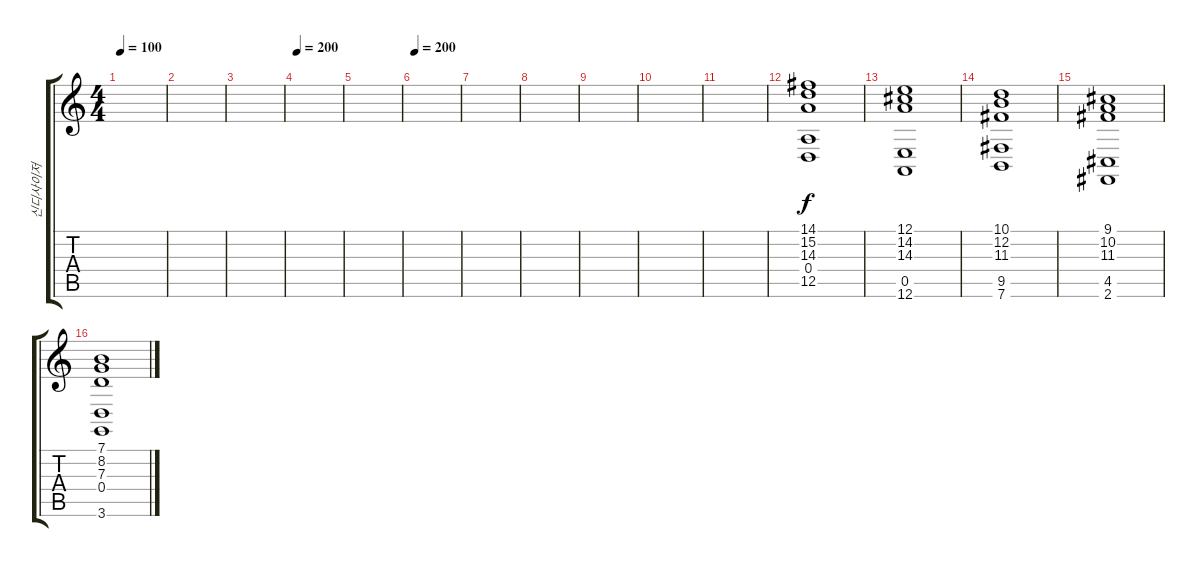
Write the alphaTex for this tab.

\track ("신디사이저" "신디사이저") {instrument stringensemble1}
\staff {score tabs}
\tuning (E4 B3 G3 D3 A2 E2) {hide}
\ts (4 4)
\tempo 100
\clef g2
\ks c
|
|
|
\tempo 200
|
|
\tempo 200
|
|
|
|
|
|
(14.1 15.2 14.3 0.4 12.5).1 |
(12.1 14.2 14.3 0.5 12.6).1 |
(10.1 12.2 11.3 9.5 7.6).1 |
(9.1 10.2 11.3 4.5 2.6).1 |
(7.1 8.2 7.3 0.4 3.6).1
